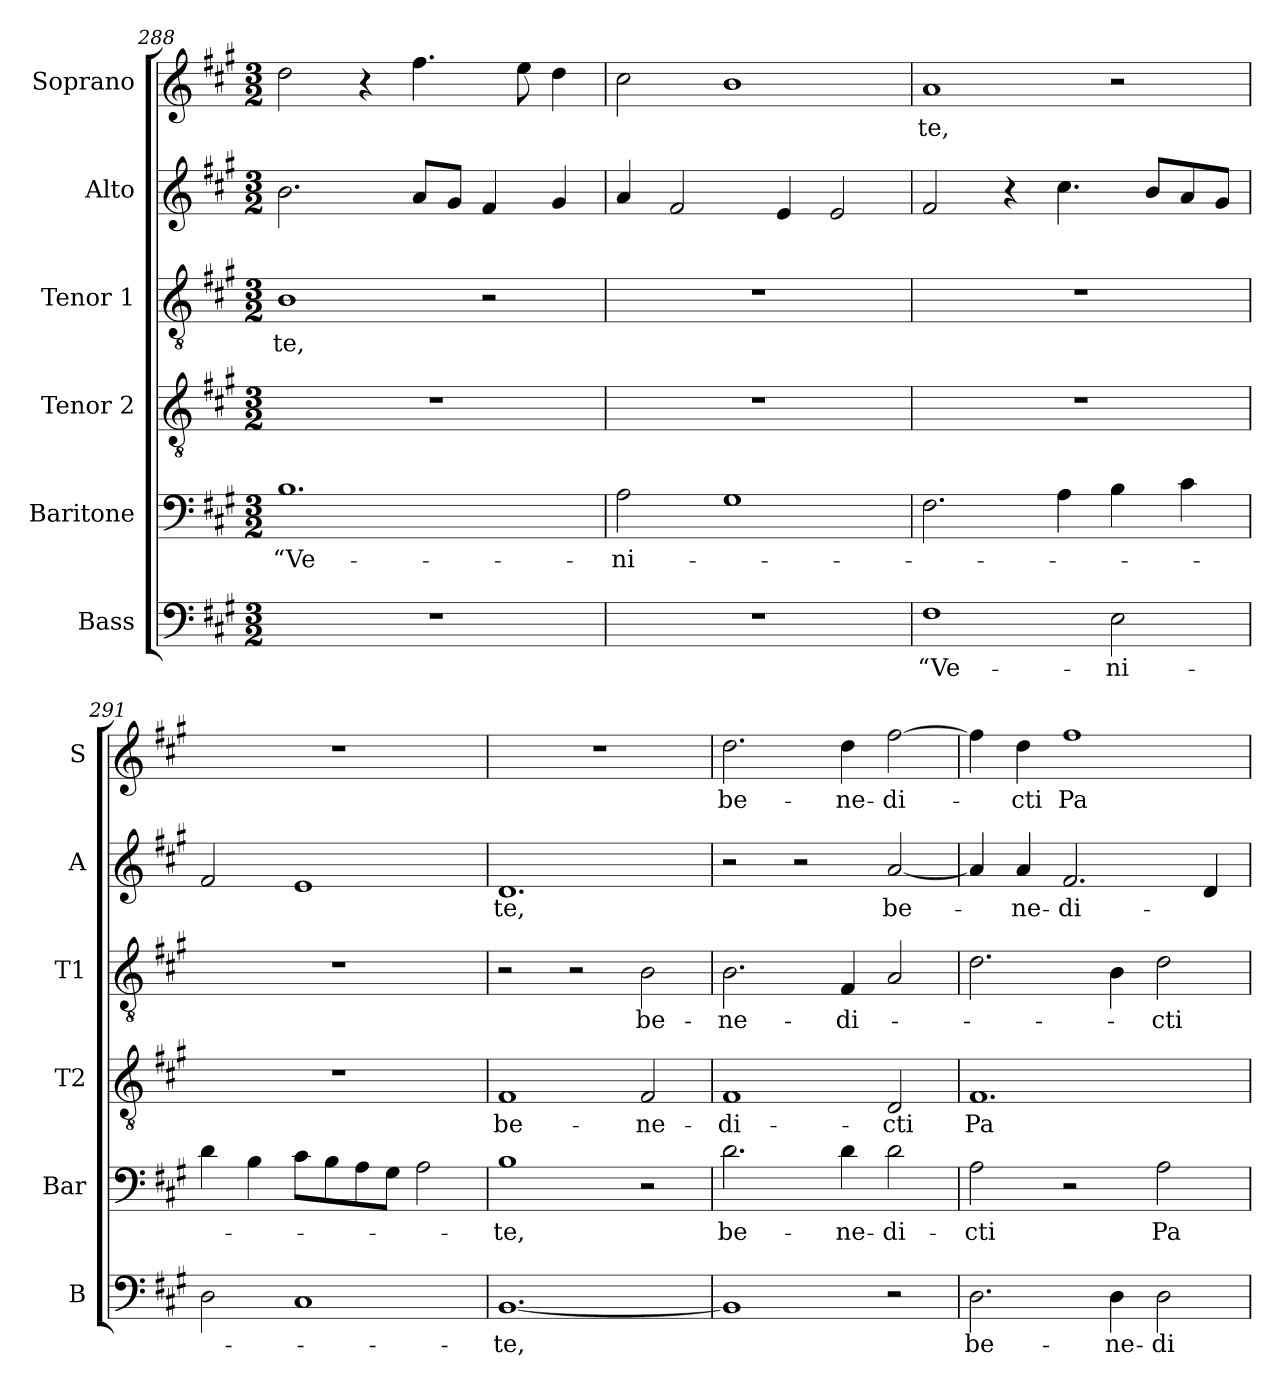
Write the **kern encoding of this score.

**kern	**text	**kern	**text	**kern	**text	**kern	**text	**kern	**text	**kern	**text
*part6	*part6	*part5	*part5	*part4	*part4	*part3	*part3	*part2	*part2	*part1	*part1
*staff6	*staff6	*staff5	*staff5	*staff4	*staff4	*staff3	*staff3	*staff2	*staff2	*staff1	*staff1
*I"Bass	*	*I"Baritone	*	*I"Tenor 2	*	*I"Tenor 1	*	*I"Alto	*	*I"Soprano	*
*I'B	*	*I'Bar	*	*I'T2	*	*I'T1	*	*I'A	*	*I'S	*
*clefF4	*	*clefF4	*	*clefGv2	*	*clefGv2	*	*clefG2	*	*clefG2	*
*k[f#c#g#]	*	*k[f#c#g#]	*	*k[f#c#g#]	*	*k[f#c#g#]	*	*k[f#c#g#]	*	*k[f#c#g#]	*
*M3/2	*	*M3/2	*	*M3/2	*	*M3/2	*	*M3/2	*	*M3/2	*
=288	=288	=288	=288	=288	=288	=288	=288	=288	=288	=288	=288
1.r	.	1.B	“Ve-	1.r	.	1B	-te,	2.b\	.	2dd\	.
.	.	.	.	.	.	.	.	.	.	4r	.
.	.	.	.	.	.	.	.	8a/L	.	4.ff#\	.
.	.	.	.	.	.	.	.	8g#/J	.	.	.
.	.	.	.	.	.	2r	.	4f#/	.	.	.
.	.	.	.	.	.	.	.	.	.	8ee\	.
.	.	.	.	.	.	.	.	4g#/	.	4dd\	.
=289	=289	=289	=289	=289	=289	=289	=289	=289	=289	=289	=289
1.r	.	2A\	-ni-	1.r	.	1.r	.	4a/	.	2cc#\	.
.	.	.	.	.	.	.	.	2f#/	.	.	.
.	.	1G#	.	.	.	.	.	.	.	1b	.
.	.	.	.	.	.	.	.	4e/	.	.	.
.	.	.	.	.	.	.	.	2e/	.	.	.
=290	=290	=290	=290	=290	=290	=290	=290	=290	=290	=290	=290
1F#	“Ve-	2.F#\	.	1.r	.	1.r	.	2f#/	.	1a	-te,
.	.	.	.	.	.	.	.	4r	.	.	.
.	.	4A\	.	.	.	.	.	4.cc#\	.	.	.
2E\	-ni-	4B\	.	.	.	.	.	.	.	2r	.
.	.	.	.	.	.	.	.	8b/L	.	.	.
.	.	4c#\	.	.	.	.	.	8a/	.	.	.
.	.	.	.	.	.	.	.	8g#/J	.	.	.
=291	=291	=291	=291	=291	=291	=291	=291	=291	=291	=291	=291
2D\	.	4d\	.	1.r	.	1.r	.	2f#/	.	1.r	.
.	.	4B\	.	.	.	.	.	.	.	.	.
1C#	.	8c#\L	.	.	.	.	.	1e	.	.	.
.	.	8B\	.	.	.	.	.	.	.	.	.
.	.	8A\	.	.	.	.	.	.	.	.	.
.	.	8G#\J	.	.	.	.	.	.	.	.	.
.	.	2A\	.	.	.	.	.	.	.	.	.
=292	=292	=292	=292	=292	=292	=292	=292	=292	=292	=292	=292
[1.BB	-te,	1B	-te,	1F#	be-	2r	.	1.d	-te,	1.r	.
.	.	.	.	.	.	2r	.	.	.	.	.
.	.	2r	.	2F#/	-ne-	2B\	be-	.	.	.	.
=293	=293	=293	=293	=293	=293	=293	=293	=293	=293	=293	=293
1BB]	.	2.d\	be-	1F#	-di-	2.B\	-ne-	2r	.	2.dd\	be-
.	.	.	.	.	.	.	.	2r	.	.	.
.	.	4d\	-ne-	.	.	4F#/	-di-	.	.	4dd\	-ne-
2r	.	2d\	-di-	2D/	-cti	2A/	.	[2a/	be-	[2ff#\	-di-
=294	=294	=294	=294	=294	=294	=294	=294	=294	=294	=294	=294
2.D\	be-	2A\	-cti	1.F#	Pa-	2.d\	.	4a/]	.	4ff#\]	.
.	.	.	.	.	.	.	.	4a/	-ne-	4dd\	-cti
.	.	2r	.	.	.	.	.	2.f#/	-di-	1ff#	Pa-
4D\	-ne-	.	.	.	.	4B\	.	.	.	.	.
2D\	-di-	2A\	Pa-	.	.	2d\	-cti	.	.	.	.
.	.	.	.	.	.	.	.	4d/	.	.	.
=	=	=	=	=	=	=	=	=	=	=	=
*-	*-	*-	*-	*-	*-	*-	*-	*-	*-	*-	*-
